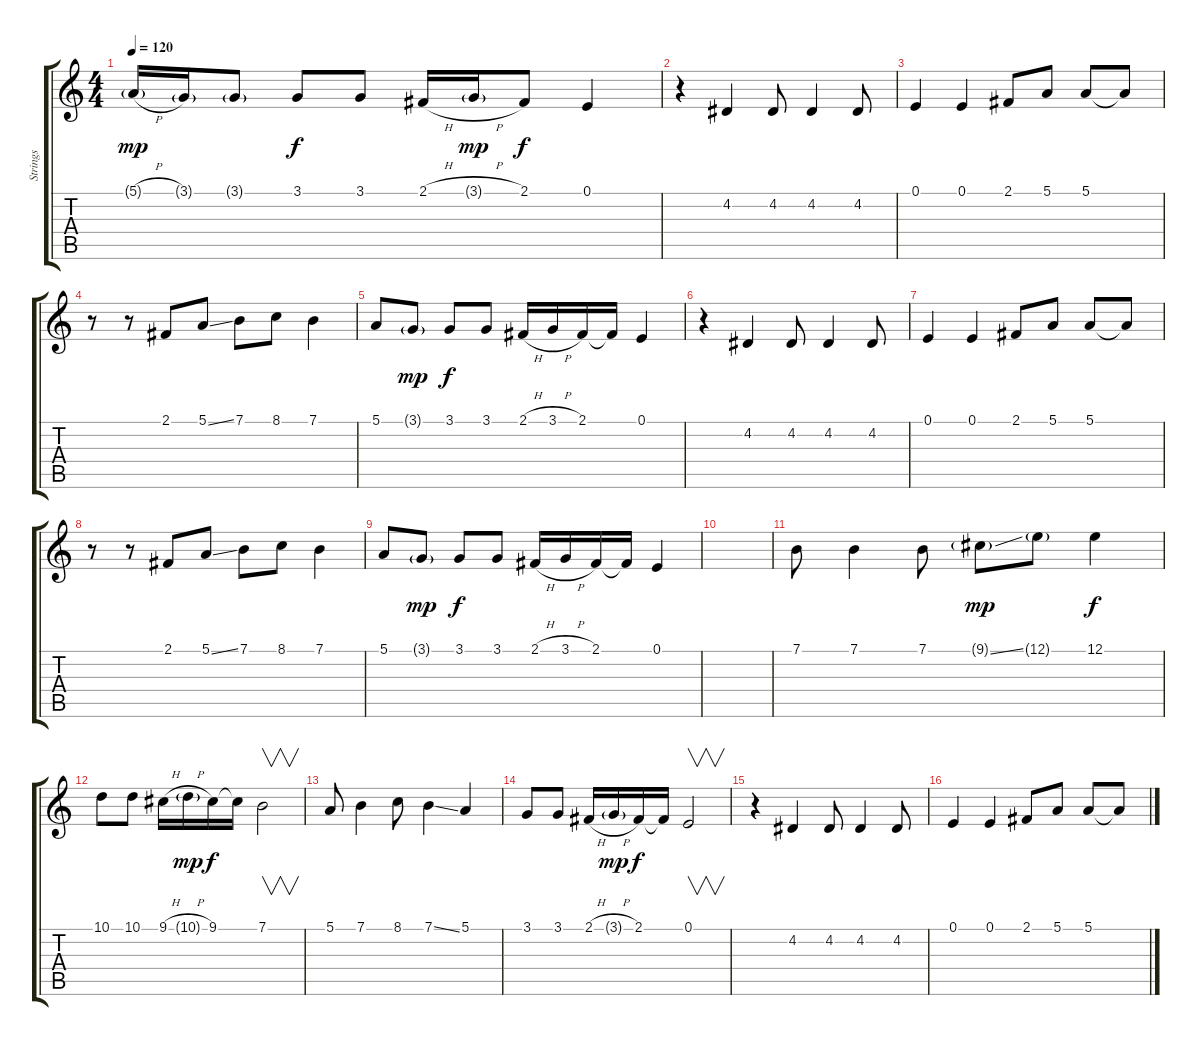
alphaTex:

\track ("Strings" "Strings") {instrument stringensemble1}
\staff {score tabs}
\tuning (E4 B3 G3 D3 A2 E2) {hide}
\ts (4 4)
\tempo 120
\clef g2
\ks c
5.1{h g}.16{dy mp} 3.1{g}.16 3.1{g}.8 3.1.8{dy f} 3.1.8 2.1{h}.16 3.1{h g}.16{dy mp} 2.1.8{dy f} 0.1.4 |
r.4 4.2.4 4.2.8 4.2.4 4.2.8 |
0.1.4 0.1.4 2.1.8 5.1.8 5.1.8 5.1{t}.8 |
r.8 r.8 2.1.8 5.1{ss}.8 7.1.8 8.1.8 7.1.4 |
5.1.8 3.1{g}.8{dy mp} 3.1.8{dy f} 3.1.8 2.1{h}.16 3.1{h}.16 2.1.16 2.1{t}.16 0.1.4 |
r.4 4.2.4 4.2.8 4.2.4 4.2.8 |
0.1.4 0.1.4 2.1.8 5.1.8 5.1.8 5.1{t}.8 |
r.8 r.8 2.1.8 5.1{ss}.8 7.1.8 8.1.8 7.1.4 |
5.1.8 3.1{g}.8{dy mp} 3.1.8{dy f} 3.1.8 2.1{h}.16 3.1{h}.16 2.1.16 2.1{t}.16 0.1.4 |
|
7.1.8{volume 3} 7.1.4 7.1.8 9.1{ss g}.8{dy mp} 12.1{g}.8 12.1.4{dy f} |
10.1.8 10.1.8 9.1{h}.16 10.1{h g}.16{dy mp} 9.1.16{dy f} 9.1{t}.16 7.1.2{v} |
5.1.8 7.1.4 8.1.8 7.1{ss}.4 5.1.4 |
3.1.8 3.1.8 2.1{h}.16 3.1{h g}.16{dy mp} 2.1.16{dy f} 2.1{t}.16 0.1.2{v} |
r.4 4.2.4 4.2.8 4.2.4 4.2.8 |
0.1.4 0.1.4 2.1.8 5.1.8 5.1.8 5.1{t}.8
